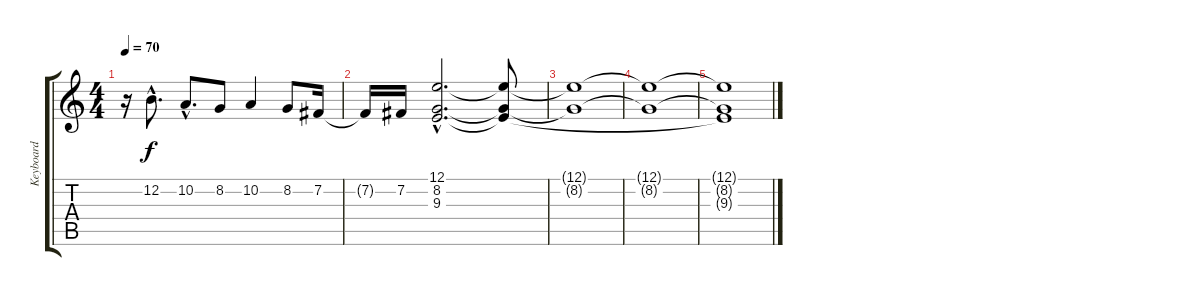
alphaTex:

\track ("Keyboard" "Keyboard") {instrument stringensemble1}
\staff {score tabs}
\tuning (E4 B3 G3 D3 A2 E2) {hide}
\ts (4 4)
\tempo 70
\clef g2
\ks c
r.16{dy f} 12.2{hac}.8{d} 10.2{hac}.8{d} 8.2.8 10.2.4 8.2.8 7.2.16 |
7.2{t}.16 7.2.16 (12.1{hac} 8.2{hac} 9.3{hac}).2{d} (12.1{t} 8.2{t} 9.3{t}).8 |
(12.1{t} 8.2{t}).1 |
(12.1{t} 8.2{t}).1{volume 0} |
(12.1{t} 8.2{t} 9.3{t}).1
